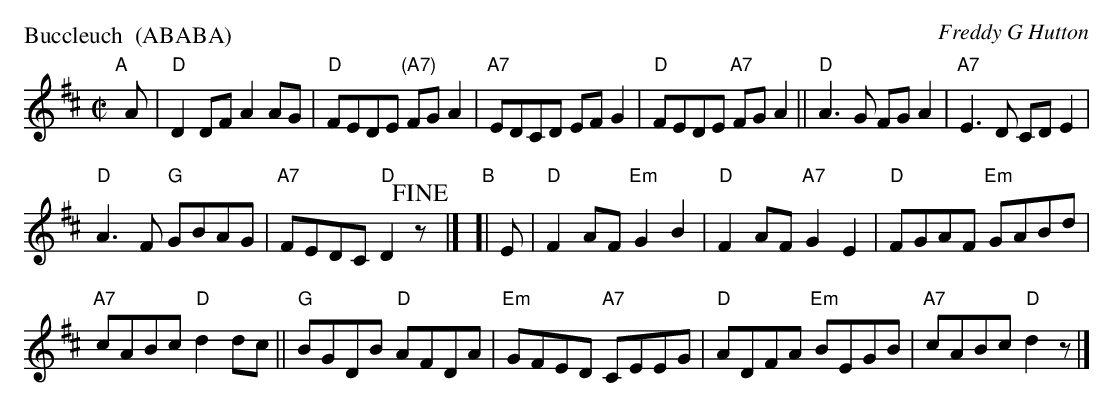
X:1
P: Buccleuch  (ABABA)
C: Freddy G Hutton
M: C|
L: 1/8
K: D
"A"[|] A |\
"D"D2DF A2AG | "D"FEDE "(A7)"FGA2 |\
"A7"EDCD EFG2 | "D"FEDE "A7"FGA2 ||\
"D"A3G FGA2 | "A7"E3D CDE2 |
"D"A3F "G"GBAG | "A7"FEDC "D"D2 !fine!z[|] |]\
"B"[| E |\
"D"F2AF "Em"G2B2 | "D"F2AF "A7"G2E2 |\
"D"FGAF "Em"GABd |
"A7"cABc "D"d2dc ||\
"G"BGDB "D"AFDA | "Em"GFED "A7"CEEG |\
"D"ADFA "Em"BEGB | "A7"cABc "D"d2 !d.C.!z|]
